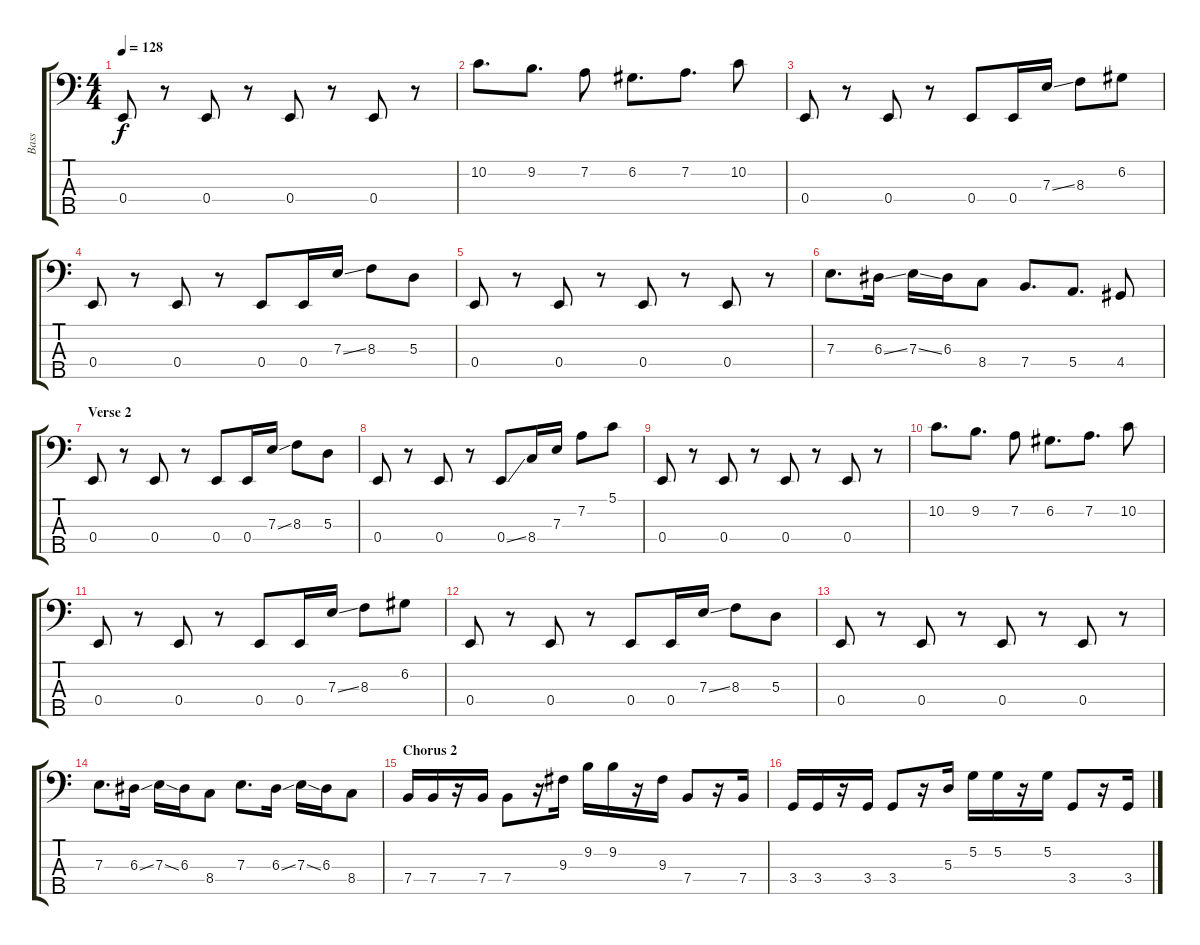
\track ("Bass" "Bass") {instrument electricbassfinger}
\staff {score tabs}
\tuning (G2 D2 A1 E1 B0) {hide}
\ts (4 4)
\tempo 128
\clef f4
\ks c
0.4.8{dy f} r.8 0.4.8 r.8 0.4.8 r.8 0.4.8 r.8 |
10.2.8{d} 9.2.8{d} 7.2.8 6.2.8{d} 7.2.8{d} 10.2.8 |
0.4.8 r.8 0.4.8 r.8 0.4.8 0.4.16 7.3{ss}.16 8.3.8 6.2.8 |
0.4.8 r.8 0.4.8 r.8 0.4.8 0.4.16 7.3{ss}.16 8.3.8 5.3.8 |
0.4.8 r.8 0.4.8 r.8 0.4.8 r.8 0.4.8 r.8 |
7.3.8{d} 6.3{ss}.16 7.3{ss}.16 6.3.16 8.4.8 7.4.8{d} 5.4.8{d} 4.4.8 |
\section ("" "Verse 2")
0.4.8 r.8 0.4.8 r.8 0.4.8 0.4.16 7.3{ss}.16 8.3.8 5.3.8 |
0.4.8 r.8 0.4.8 r.8 0.4{ss}.8 8.4.16 7.3.16 7.2.8 5.1.8 |
0.4.8 r.8 0.4.8 r.8 0.4.8 r.8 0.4.8 r.8 |
10.2.8{d} 9.2.8{d} 7.2.8 6.2.8{d} 7.2.8{d} 10.2.8 |
0.4.8 r.8 0.4.8 r.8 0.4.8 0.4.16 7.3{ss}.16 8.3.8 6.2.8 |
0.4.8 r.8 0.4.8 r.8 0.4.8 0.4.16 7.3{ss}.16 8.3.8 5.3.8 |
0.4.8 r.8 0.4.8 r.8 0.4.8 r.8 0.4.8 r.8 |
7.3.8{d} 6.3{ss}.16 7.3{ss}.16 6.3.16 8.4.8 7.3.8{d} 6.3{ss}.16 7.3{ss}.16 6.3.16 8.4.8 |
\section ("" "Chorus 2")
7.4.16 7.4.16 r.16 7.4.16 7.4.8 r.16 9.3.16 9.2.16 9.2.16 r.16 9.3.16 7.4.8 r.16 7.4.16 |
3.4.16 3.4.16 r.16 3.4.16 3.4.8 r.16 5.3.16 5.2.16 5.2.16 r.16 5.2.16 3.4.8 r.16 3.4.16
